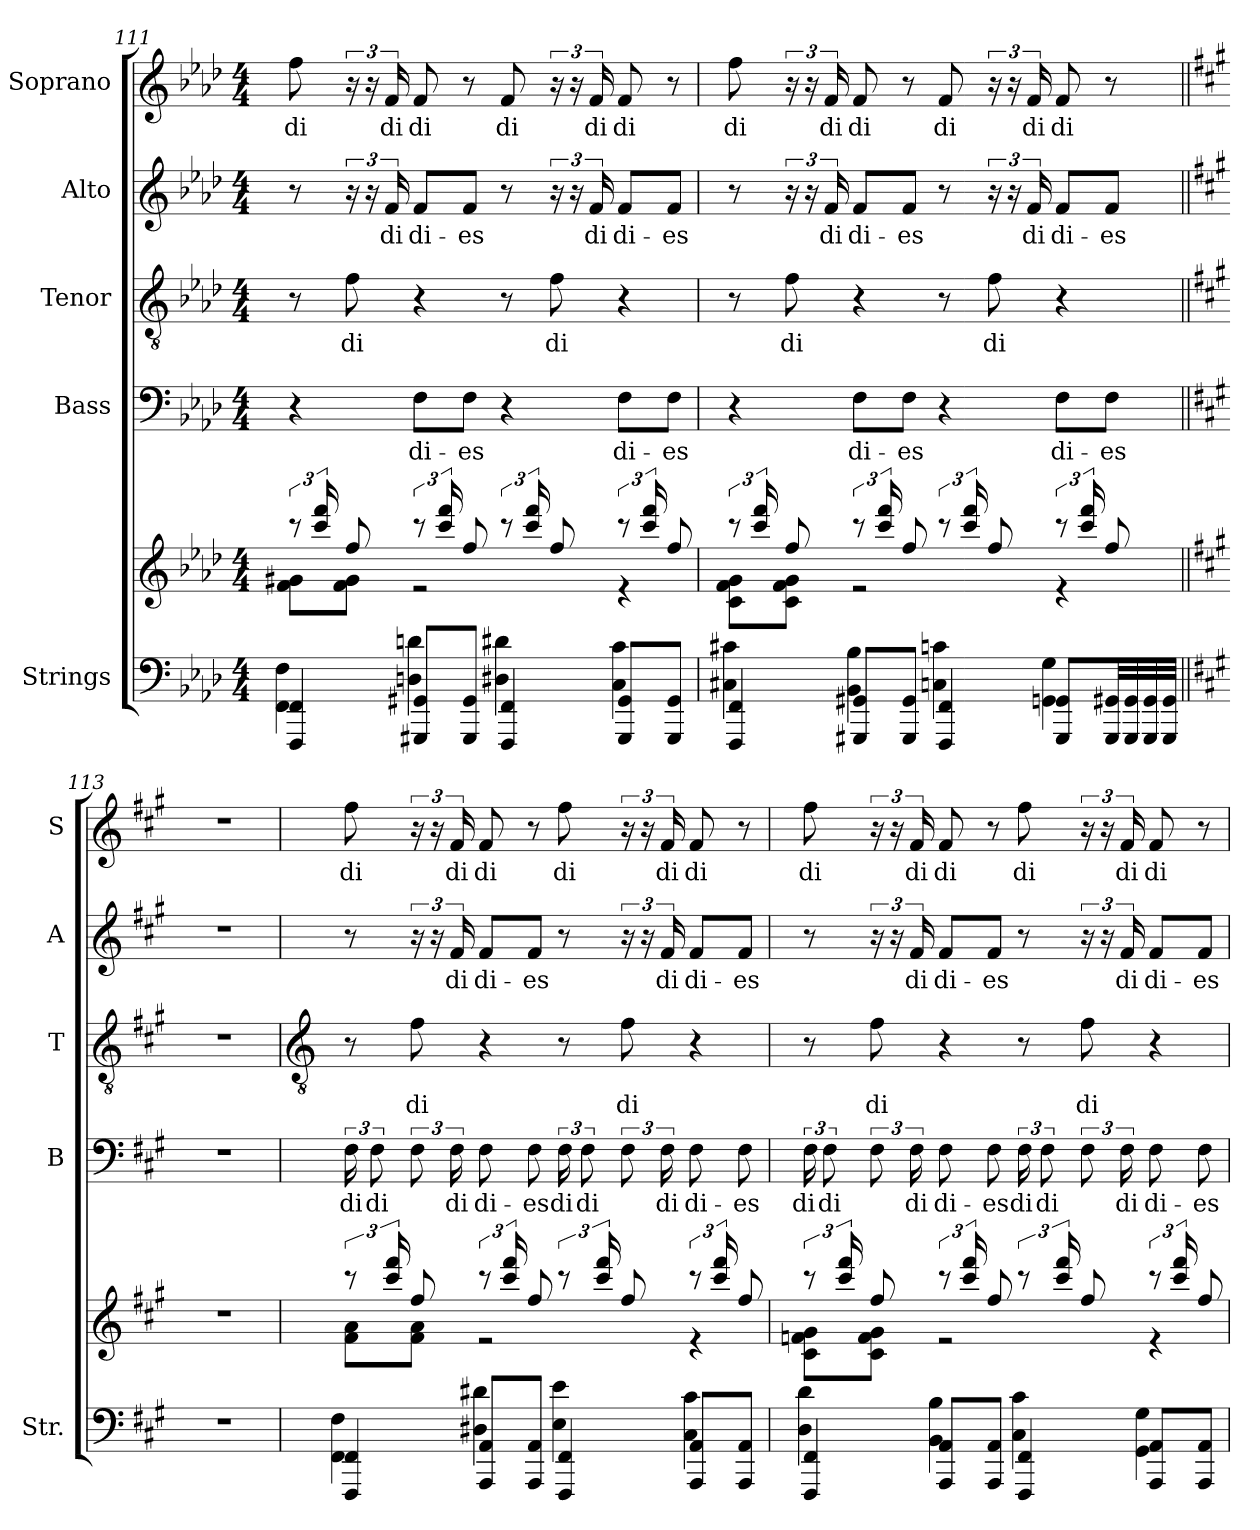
**kern	**kern	**kern	**text	**kern	**text	**kern	**text	**kern	**text
*part5	*part5	*part4	*part4	*part3	*part3	*part2	*part2	*part1	*part1
*staff6	*staff5	*staff4	*staff4	*staff3	*staff3	*staff2	*staff2	*staff1	*staff1
*I"Strings	*	*I"Bass	*	*I"Tenor	*	*I"Alto	*	*I"Soprano	*
*I'Str.	*	*I'B	*	*I'T	*	*I'A	*	*I'S	*
!!LO:LB:g=z
*clefF4	*clefG2	*clefF4	*	*clefGv2	*	*clefG2	*	*clefG2	*
*k[b-e-a-d-]	*k[b-e-a-d-]	*k[b-e-a-d-]	*	*k[b-e-a-d-]	*	*k[b-e-a-d-]	*	*k[b-e-a-d-]	*
*A-:	*A-:	*A-:	*	*A-:	*	*A-:	*	*A-:	*
*M4/4	*M4/4	*M4/4	*	*M4/4	*	*M4/4	*	*M4/4	*
=111	=111	=111	=111	=111	=111	=111	=111	=111	=111
*^	*^	*	*	*	*	*	*	*	*
!	!	!	!	!	!	!	!	!	!	!	!LO:LY:b
4FFF/ 4FF/	4FF\ 4F\	12r	8f\ 8g#X\L	4r	.	8r	.	8r	.	8ff	di
.	.	24ccc/ 24fff/LL	.	.	.	.	.	.	.	.	.
!	!	!	!	!	!	!	!LO:LY:b	!	!	!	!
.	.	8ff/J	8f\ 8g#\J	.	.	8f	di	24r	.	24r	.
.	.	.	.	.	.	.	.	24r	.	24r	.
!	!	!	!	!	!	!	!	!	!LO:LY:b	!	!LO:LY:b
.	.	.	.	.	.	.	.	24f	di	24f	di
!	!	!	!	!	!LO:LY:b	!	!	!	!LO:LY:b	!	!LO:LY:b
8GGG#X/ 8GG#X/L	4Dn\ 4dn\	12r	2r	8FL	di-	4r	.	8fL	di-	8f	di
.	.	24ccc/ 24fff/LL	.	.	.	.	.	.	.	.	.
!	!	!	!	!	!LO:LY:b	!	!	!	!LO:LY:b	!	!
8GGG#/ 8GG#/J	.	8ff/J	.	8FJ	-es	.	.	8fJ	-es	8r	.
!	!	!	!	!	!	!	!	!	!	!	!LO:LY:b
4FFF/ 4FF/	4D#X\ 4d#X\	12r	.	4r	.	8r	.	8r	.	8f	di
.	.	24ccc/ 24fff/LL	.	.	.	.	.	.	.	.	.
!	!	!	!	!	!	!	!LO:LY:b	!	!	!	!
.	.	8ff/J	.	.	.	8f	di	24r	.	24r	.
.	.	.	.	.	.	.	.	24r	.	24r	.
!	!	!	!	!	!	!	!	!	!LO:LY:b	!	!LO:LY:b
.	.	.	.	.	.	.	.	24f	di	24f	di
!	!	!	!	!	!LO:LY:b	!	!	!	!LO:LY:b	!	!LO:LY:b
8GGG#/ 8GG#/L	4C\ 4c\	12r	4r	8FL	di-	4r	.	8fL	di-	8f	di
.	.	24ccc/ 24fff/LL	.	.	.	.	.	.	.	.	.
!	!	!	!	!	!LO:LY:b	!	!	!	!LO:LY:b	!	!
8GGG#/ 8GG#/J	.	8ff/J	.	8FJ	-es	.	.	8fJ	-es	8r	.
=112	=112	=112	=112	=112	=112	=112	=112	=112	=112	=112	=112
!	!	!	!	!	!	!	!	!	!	!	!LO:LY:b
4FFF/ 4FF/	4C#X\ 4c#X\	12r	8c\ 8f\ 8g\L	4r	.	8r	.	8r	.	8ff	di
.	.	24ccc/ 24fff/LL	.	.	.	.	.	.	.	.	.
!	!	!	!	!	!	!	!LO:LY:b	!	!	!	!
.	.	8ff/J	8c\ 8f\ 8g\J	.	.	8f	di	24r	.	24r	.
.	.	.	.	.	.	.	.	24r	.	24r	.
!	!	!	!	!	!	!	!	!	!LO:LY:b	!	!LO:LY:b
.	.	.	.	.	.	.	.	24f	di	24f	di
!	!	!	!	!	!LO:LY:b	!	!	!	!LO:LY:b	!	!LO:LY:b
8GGG#X/ 8GG#X/L	4BB-\ 4B-\	12r	2r	8FL	di-	4r	.	8fL	di-	8f	di
.	.	24ccc/ 24fff/LL	.	.	.	.	.	.	.	.	.
!	!	!	!	!	!LO:LY:b	!	!	!	!LO:LY:b	!	!
8GGG#/ 8GG#/J	.	8ff/J	.	8FJ	-es	.	.	8fJ	-es	8r	.
!	!	!	!	!	!	!	!	!	!	!	!LO:LY:b
4FFF/ 4FF/	4Cn\ 4cn\	12r	.	4r	.	8r	.	8r	.	8f	di
.	.	24ccc/ 24fff/LL	.	.	.	.	.	.	.	.	.
!	!	!	!	!	!	!	!LO:LY:b	!	!	!	!
.	.	8ff/J	.	.	.	8f	di	24r	.	24r	.
.	.	.	.	.	.	.	.	24r	.	24r	.
!	!	!	!	!	!	!	!	!	!LO:LY:b	!	!LO:LY:b
.	.	.	.	.	.	.	.	24f	di	24f	di
!	!	!	!	!	!LO:LY:b	!	!	!	!LO:LY:b	!	!LO:LY:b
8GGG#/ 8GG#/L	4GG\ 4G\	12r	4r	8FL	di-	4r	.	8fL	di-	8f	di
.	.	24ccc/ 24fff/LL	.	.	.	.	.	.	.	.	.
!	!	!	!	!	!LO:LY:b	!	!	!	!LO:LY:b	!	!
32GGG#/ 32GG#/LL	.	8ff/J	.	8FJ	-es	.	.	8fJ	-es	8r	.
32GGG#/ 32GG#/	.	.	.	.	.	.	.	.	.	.	.
32GGG#/ 32GG#/	.	.	.	.	.	.	.	.	.	.	.
32GGG#/ 32GG#/JJJ	.	.	.	.	.	.	.	.	.	.	.
*v	*v	*	*	*	*	*	*	*	*	*	*
*	*v	*v	*	*	*	*	*	*	*	*
=113||	=113||	=113||	=113||	=113||	=113||	=113||	=113||	=113||	=113||
*k[f#c#g#]	*k[f#c#g#]	*k[f#c#g#]	*	*k[f#c#g#]	*	*k[f#c#g#]	*	*k[f#c#g#]	*
*A:	*A:	*A:	*	*A:	*	*A:	*	*A:	*
1r	1r	1r	.	1r	.	1r	.	1r	.
!!LO:LB:g=z
=114	=114	=114	=114	=114	=114	=114	=114	=114	=114
*	*	*	*	*clefGv2	*	*	*	*	*
*^	*^	*	*	*	*	*	*	*	*
!	!	!	!	!	!LO:LY:b	!	!	!	!	!	!LO:LY:b
4FFF#/ 4FF#/	4FF#\ 4F#\	12r	8f#\ 8a\L	24F#LL	di	8r	.	8r	.	8ff#	di
!	!	!	!	!	!LO:LY:b	!	!	!	!	!	!
.	.	.	.	12F#	di	.	.	.	.	.	.
.	.	24ccc#/ 24fff#/LL	.	.	.	.	.	.	.	.	.
!	!	!	!	!	!	!	!LO:LY:b	!	!	!	!
.	.	8ff#/J	8f#\ 8a\J	12F#	.	8f#	di	24r	.	24r	.
.	.	.	.	.	.	.	.	24r	.	24r	.
!	!	!	!	!	!LO:LY:b	!	!	!	!LO:LY:b	!	!LO:LY:b
.	.	.	.	24F#J	di	.	.	24f#	di	24f#	di
!	!	!	!	!	!LO:LY:b	!	!	!	!LO:LY:b	!	!LO:LY:b
8AAA/ 8AA/L	4D#X\ 4d#X\	12r	2r	8F#L	di-	4r	.	8f#L	di-	8f#	di
.	.	24ccc#/ 24fff#/LL	.	.	.	.	.	.	.	.	.
!	!	!	!	!	!LO:LY:b	!	!	!	!LO:LY:b	!	!
8AAA/ 8AA/J	.	8ff#/J	.	8F#J	-es	.	.	8f#J	-es	8r	.
!	!	!	!	!	!LO:LY:b	!	!	!	!	!	!LO:LY:b
4FFF#/ 4FF#/	4E\ 4e\	12r	.	24F#LL	di	8r	.	8r	.	8ff#	di
!	!	!	!	!	!LO:LY:b	!	!	!	!	!	!
.	.	.	.	12F#	di	.	.	.	.	.	.
.	.	24ccc#/ 24fff#/LL	.	.	.	.	.	.	.	.	.
!	!	!	!	!	!	!	!LO:LY:b	!	!	!	!
.	.	8ff#/J	.	12F#	.	8f#	di	24r	.	24r	.
.	.	.	.	.	.	.	.	24r	.	24r	.
!	!	!	!	!	!LO:LY:b	!	!	!	!LO:LY:b	!	!LO:LY:b
.	.	.	.	24F#J	di	.	.	24f#	di	24f#	di
!	!	!	!	!	!LO:LY:b	!	!	!	!LO:LY:b	!	!LO:LY:b
8AAA/ 8AA/L	4C#\ 4c#\	12r	4r	8F#L	di-	4r	.	8f#L	di-	8f#	di
.	.	24ccc#/ 24fff#/LL	.	.	.	.	.	.	.	.	.
!	!	!	!	!	!LO:LY:b	!	!	!	!LO:LY:b	!	!
8AAA/ 8AA/J	.	8ff#/J	.	8F#J	-es	.	.	8f#J	-es	8r	.
=115	=115	=115	=115	=115	=115	=115	=115	=115	=115	=115	=115
!	!	!	!	!	!LO:LY:b	!	!	!	!	!	!LO:LY:b
4FFF#/ 4FF#/	4D\ 4d\	12r	8c#\ 8fn\ 8g#\L	24F#LL	di	8r	.	8r	.	8ff#	di
!	!	!	!	!	!LO:LY:b	!	!	!	!	!	!
.	.	.	.	12F#	di	.	.	.	.	.	.
.	.	24ccc#/ 24fff#/LL	.	.	.	.	.	.	.	.	.
!	!	!	!	!	!	!	!LO:LY:b	!	!	!	!
.	.	8ff#/J	8c#\ 8f\ 8g#\J	12F#	.	8f#	di	24r	.	24r	.
.	.	.	.	.	.	.	.	24r	.	24r	.
!	!	!	!	!	!LO:LY:b	!	!	!	!LO:LY:b	!	!LO:LY:b
.	.	.	.	24F#J	di	.	.	24f#	di	24f#	di
!	!	!	!	!	!LO:LY:b	!	!	!	!LO:LY:b	!	!LO:LY:b
8AAA/ 8AA/L	4BB\ 4B\	12r	2r	8F#L	di-	4r	.	8f#L	di-	8f#	di
.	.	24ccc#/ 24fff#/LL	.	.	.	.	.	.	.	.	.
!	!	!	!	!	!LO:LY:b	!	!	!	!LO:LY:b	!	!
8AAA/ 8AA/J	.	8ff#/J	.	8F#J	-es	.	.	8f#J	-es	8r	.
!	!	!	!	!	!LO:LY:b	!	!	!	!	!	!LO:LY:b
4FFF#/ 4FF#/	4C#\ 4c#\	12r	.	24F#LL	di	8r	.	8r	.	8ff#	di
!	!	!	!	!	!LO:LY:b	!	!	!	!	!	!
.	.	.	.	12F#	di	.	.	.	.	.	.
.	.	24ccc#/ 24fff#/LL	.	.	.	.	.	.	.	.	.
!	!	!	!	!	!	!	!LO:LY:b	!	!	!	!
.	.	8ff#/J	.	12F#	.	8f#	di	24r	.	24r	.
.	.	.	.	.	.	.	.	24r	.	24r	.
!	!	!	!	!	!LO:LY:b	!	!	!	!LO:LY:b	!	!LO:LY:b
.	.	.	.	24F#J	di	.	.	24f#	di	24f#	di
!	!	!	!	!	!LO:LY:b	!	!	!	!LO:LY:b	!	!LO:LY:b
8AAA/ 8AA/L	4GG#\ 4G#\	12r	4r	8F#L	di-	4r	.	8f#L	di-	8f#	di
.	.	24ccc#/ 24fff#/LL	.	.	.	.	.	.	.	.	.
!	!	!	!	!	!LO:LY:b	!	!	!	!LO:LY:b	!	!
8AAA/ 8AA/J	.	8ff#/J	.	8F#J	-es	.	.	8f#J	-es	8r	.
*v	*v	*	*	*	*	*	*	*	*	*	*
*	*v	*v	*	*	*	*	*	*	*	*
=	=	=	=	=	=	=	=	=	=
*-	*-	*-	*-	*-	*-	*-	*-	*-	*-
